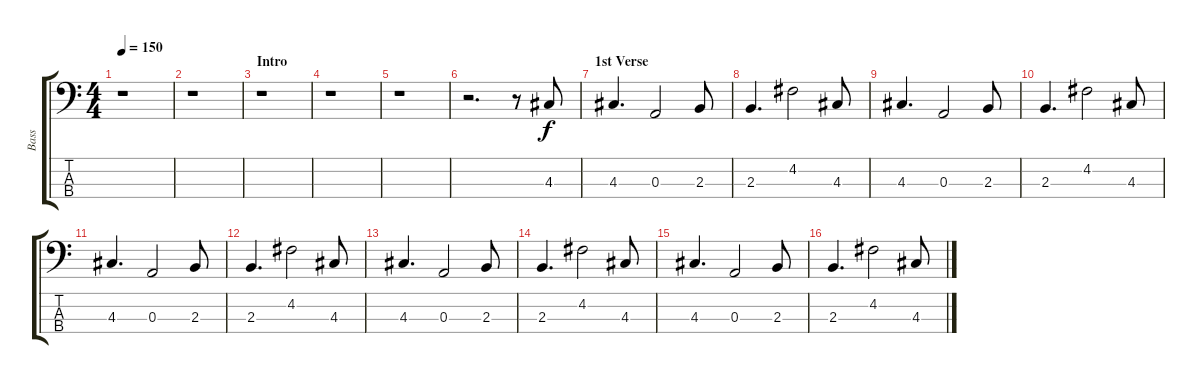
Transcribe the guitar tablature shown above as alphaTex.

\track ("Bass" "Bass") {instrument electricbassfinger}
\staff {score tabs}
\tuning (G2 D2 A1 E1) {hide}
\ts (4 4)
\tempo 150
\clef f4
\ks c
r.1{dy f instrument electricbassfinger} |
r.1 |
\section ("" "Intro")
r.1 |
r.1 |
r.1 |
r.2{d} r.8 4.3.8 |
\section ("" "1st Verse")
4.3.4{d} 0.3.2 2.3.8 |
2.3.4{d} 4.2.2 4.3.8 |
4.3.4{d} 0.3.2 2.3.8 |
2.3.4{d} 4.2.2 4.3.8 |
4.3.4{d} 0.3.2 2.3.8 |
2.3.4{d} 4.2.2 4.3.8 |
4.3.4{d} 0.3.2 2.3.8 |
2.3.4{d} 4.2.2 4.3.8 |
4.3.4{d} 0.3.2 2.3.8 |
2.3.4{d} 4.2.2 4.3.8
